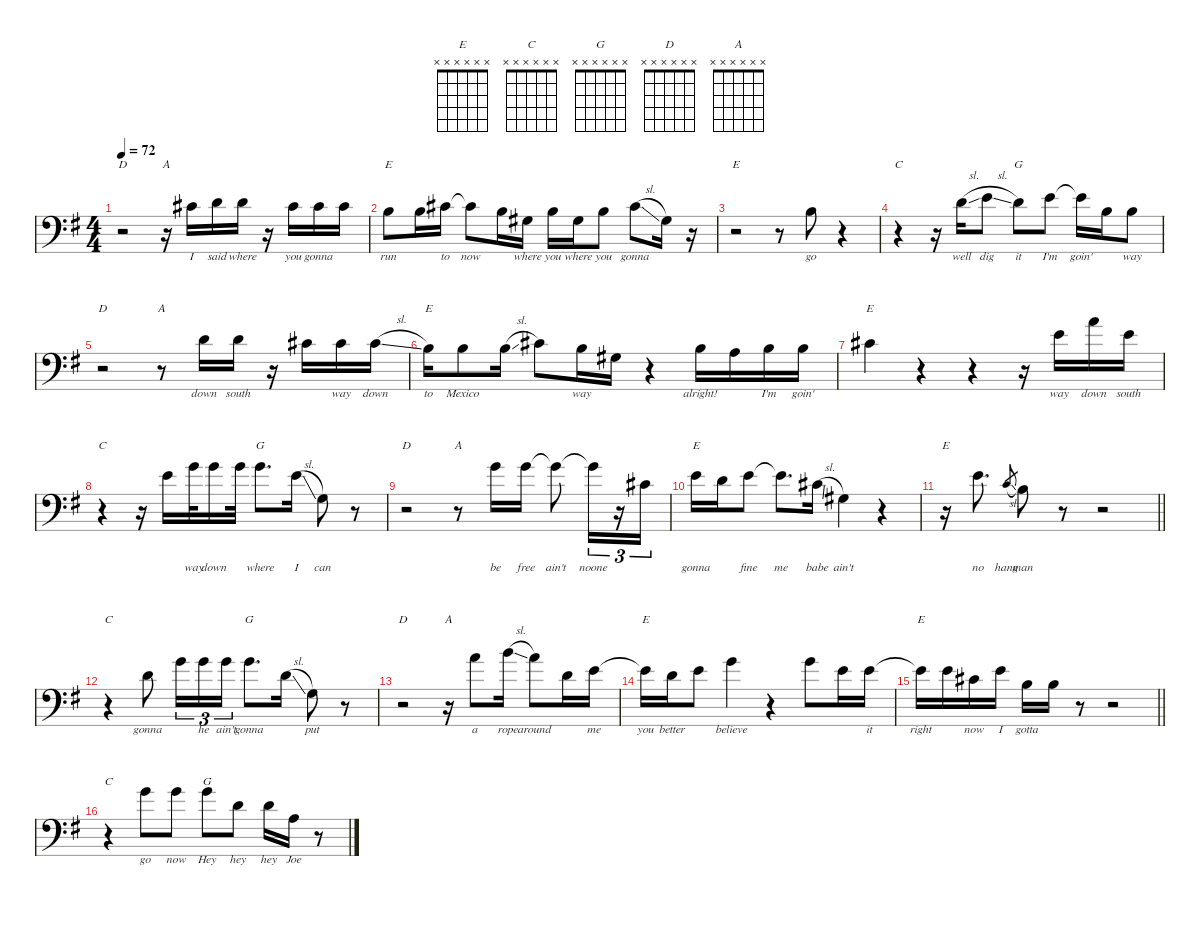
\defaultSystemsLayout 4
\hideDynamics
\bracketExtendMode nobrackets
\singleTrackTrackNamePolicy hidden
\multiTrackTrackNamePolicy hidden
\otherSystemsTrackNameOrientation horizontal
\track ("Voice" "bn.") {mute instrument bassoon}
\staff {score}
\tuning (E4 B3 G3 D3 A2 E2)
\chord ("E" x x x x x x)
\chord ("C" x x x x x x)
\chord ("G" x x x x x x)
\chord ("D" x x x x x x)
\chord ("A" x x x x x x)
\ts (4 4)
\tempo 72
\clef f4
\ks g
r.2{ch "D" dy ff beam Down} r.16{ch "A" beam Down} 6.3{acc #}.16{lyrics (0 "I") lyrics (1 "") lyrics (2 "") lyrics (3 "") lyrics (4 "") beam Down} 7.3{acc forcenatural}.16{lyrics (0 "said") lyrics (1 "") lyrics (2 "") lyrics (3 "") lyrics (4 "") beam Down} 7.3{acc forcenatural}.16{lyrics (0 "where") lyrics (1 "") lyrics (2 "") lyrics (3 "") lyrics (4 "") beam Down} r.16{beam Down} 6.3{acc #}.16{lyrics (0 "you") lyrics (1 "") lyrics (2 "") lyrics (3 "") lyrics (4 "") beam Down} 6.3{acc #}.16{lyrics (0 "gonna") lyrics (1 "") lyrics (2 "") lyrics (3 "") lyrics (4 "") beam Down} 6.3{acc #}.16{beam Down} |
4.3{acc forcenatural}.8{ch "E" lyrics (0 "run") lyrics (1 "") lyrics (2 "") lyrics (3 "") lyrics (4 "") beam Down} 4.3{acc forcenatural}.16{beam Down} 6.3{acc #}.16{lyrics (0 "to") lyrics (1 "") lyrics (2 "") lyrics (3 "") lyrics (4 "") beam Down} 6.3{t acc #}.8{lyrics (0 "now") lyrics (1 "") lyrics (2 "") lyrics (3 "") lyrics (4 "") beam Down} 9.4{acc forcenatural}.16{beam Down} 6.4{acc #}.16{lyrics (0 "where") lyrics (1 "") lyrics (2 "") lyrics (3 "") lyrics (4 "") beam Down} 9.4{acc forcenatural}.16{lyrics (0 "you") lyrics (1 "") lyrics (2 "") lyrics (3 "") lyrics (4 "") beam Down} 6.4{acc #}.16{lyrics (0 "where") lyrics (1 "") lyrics (2 "") lyrics (3 "") lyrics (4 "") beam Down} 9.4{acc forcenatural}.8{lyrics (0 "you") lyrics (1 "") lyrics (2 "") lyrics (3 "") lyrics (4 "") beam Down} 6.3{sl acc #}.8{lyrics (0 "gonna") lyrics (1 "") lyrics (2 "") lyrics (3 "") lyrics (4 "") beam Down} 1.3{acc #}.16{beam Down} r.16{beam Down} |
r.2{ch "E" beam Down} r.8{beam Down} 4.3{acc forcenatural}.8{lyrics (0 "go") lyrics (1 "") lyrics (2 "") lyrics (3 "") lyrics (4 "") beam Down} r.4{beam Down} |
r.4{ch "C" beam Down} r.16{beam Down} 7.3{sl acc forcenatural}.16{lyrics (0 "well") lyrics (1 "") lyrics (2 "") lyrics (3 "") lyrics (4 "") beam Down} 9.3{sl acc forcenatural}.8{lyrics (0 "dig") lyrics (1 "") lyrics (2 "") lyrics (3 "") lyrics (4 "") beam Down} 7.3{acc forcenatural}.8{ch "G" lyrics (0 "it") lyrics (1 "") lyrics (2 "") lyrics (3 "") lyrics (4 "") beam Down} 9.3{acc forcenatural}.8{lyrics (0 "I'm") lyrics (1 "") lyrics (2 "") lyrics (3 "") lyrics (4 "") beam Down} 9.3{t acc forcenatural}.16{lyrics (0 "goin'") lyrics (1 "") lyrics (2 "") lyrics (3 "") lyrics (4 "") beam Down} 9.4{acc forcenatural}.16{beam Down} 9.4{acc forcenatural}.8{lyrics (0 "way") lyrics (1 "") lyrics (2 "") lyrics (3 "") lyrics (4 "") beam Down} |
r.2{ch "D" beam Down} r.8{ch "A" beam Down} 7.3{acc forcenatural}.16{lyrics (0 "down") lyrics (1 "") lyrics (2 "") lyrics (3 "") lyrics (4 "") beam Down} 7.3{acc forcenatural}.16{lyrics (0 "south") lyrics (1 "") lyrics (2 "") lyrics (3 "") lyrics (4 "") beam Down} r.16{beam Down} 6.3{acc #}.16{beam Down} 6.3{acc #}.16{lyrics (0 "way") lyrics (1 "") lyrics (2 "") lyrics (3 "") lyrics (4 "") beam Down} 6.3{sl acc #}.16{lyrics (0 "down") lyrics (1 "") lyrics (2 "") lyrics (3 "") lyrics (4 "") beam Down} |
4.3{acc forcenatural}.16{ch "E" lyrics (0 "to") lyrics (1 "") lyrics (2 "") lyrics (3 "") lyrics (4 "") beam Down} 4.3{acc forcenatural}.8{lyrics (0 "Mexico") lyrics (1 "") lyrics (2 "") lyrics (3 "") lyrics (4 "") beam Down} 4.3{sl acc forcenatural}.16{beam Down} 6.3{acc #}.8{beam Down} 4.3{acc forcenatural}.16{lyrics (0 "way") lyrics (1 "") lyrics (2 "") lyrics (3 "") lyrics (4 "") beam Down} 6.4{acc #}.16{beam Down} r.4{beam Down} 4.3{acc forcenatural}.16{lyrics (0 "alright!") lyrics (1 "") lyrics (2 "") lyrics (3 "") lyrics (4 "") beam Down} 7.4{acc forcenatural}.16{beam Down} 4.3{acc forcenatural}.16{lyrics (0 "I'm") lyrics (1 "") lyrics (2 "") lyrics (3 "") lyrics (4 "") beam Down} 4.3{acc forcenatural}.16{lyrics (0 "goin'") lyrics (1 "") lyrics (2 "") lyrics (3 "") lyrics (4 "") beam Down} |
6.3{acc #}.4{ch "E" beam Down} r.4{beam Down} r.4{beam Down} r.16{beam Down} 9.3{acc forcenatural}.16{lyrics (0 "way") lyrics (1 "") lyrics (2 "") lyrics (3 "") lyrics (4 "") beam Down} 14.3{acc forcenatural}.16{lyrics (0 "down") lyrics (1 "") lyrics (2 "") lyrics (3 "") lyrics (4 "") beam Down} 9.3{acc forcenatural}.16{lyrics (0 "south") lyrics (1 "") lyrics (2 "") lyrics (3 "") lyrics (4 "") beam Down} |
r.4{ch "C" beam Down} r.16{beam Down} 9.3{acc forcenatural}.16{beam Down} 12.3{acc forcenatural}.32{lyrics (0 "way") lyrics (1 "") lyrics (2 "") lyrics (3 "") lyrics (4 "") beam Down} 12.3{acc forcenatural}.16{lyrics (0 "down") lyrics (1 "") lyrics (2 "") lyrics (3 "") lyrics (4 "") beam Down} 12.3{acc forcenatural}.32{beam Down} 12.3{acc forcenatural}.8{d ch "G" lyrics (0 "where") lyrics (1 "") lyrics (2 "") lyrics (3 "") lyrics (4 "") beam Down} 9.3{sl acc forcenatural}.16{lyrics (0 "I") lyrics (1 "") lyrics (2 "") lyrics (3 "") lyrics (4 "") beam Down} 0.3{acc forcenatural}.8{lyrics (0 "can") lyrics (1 "") lyrics (2 "") lyrics (3 "") lyrics (4 "") beam Down} r.8{beam Down} |
r.2{ch "D" beam Down} r.8{ch "A" beam Down} 12.3{acc forcenatural}.16{lyrics (0 "be") lyrics (1 "") lyrics (2 "") lyrics (3 "") lyrics (4 "") beam Down} 12.3{acc forcenatural}.16{lyrics (0 "free") lyrics (1 "") lyrics (2 "") lyrics (3 "") lyrics (4 "") beam Down} 12.3{t acc forcenatural}.8{lyrics (0 "ain't") lyrics (1 "") lyrics (2 "") lyrics (3 "") lyrics (4 "") beam Down} 12.3{t acc forcenatural}.16{tu (3 2) lyrics (0 "noone") lyrics (1 "") lyrics (2 "") lyrics (3 "") lyrics (4 "") beam Down} r.16{tu (3 2) beam Down} 6.3{acc #}.16{tu (3 2) beam Down} |
9.3{acc forcenatural}.16{ch "E" lyrics (0 "gonna") lyrics (1 "") lyrics (2 "") lyrics (3 "") lyrics (4 "") beam Down} 7.3{acc forcenatural}.16{beam Down} 9.3{acc forcenatural}.8{lyrics (0 "fine") lyrics (1 "") lyrics (2 "") lyrics (3 "") lyrics (4 "") beam Down} 9.3{t acc forcenatural}.8{d lyrics (0 "me") lyrics (1 "") lyrics (2 "") lyrics (3 "") lyrics (4 "") beam Down} 6.3{sl acc #}.16{lyrics (0 "babe") lyrics (1 "") lyrics (2 "") lyrics (3 "") lyrics (4 "") beam Down} 1.3{acc #}.4{lyrics (0 "ain't") lyrics (1 "") lyrics (2 "") lyrics (3 "") lyrics (4 "") beam Down} r.4{beam Down} |
\barLineRight lightlight
r.16{ch "E" beam Down} 9.3{acc forcenatural}.8{d lyrics (0 "no") lyrics (1 "") lyrics (2 "") lyrics (3 "") lyrics (4 "") beam Down} 10.4{sl acc forcenatural}.8{lyrics (0 "hang") lyrics (1 "") lyrics (2 "") lyrics (3 "") lyrics (4 "") gr dy mf beam Up} 9.4{acc forcenatural}.8{lyrics (0 "man") lyrics (1 "") lyrics (2 "") lyrics (3 "") lyrics (4 "") dy ff beam Down} r.8{beam Down} r.2{beam Down} |
r.4{ch "C" beam Down} 7.3{acc forcenatural}.8{lyrics (0 "gonna") lyrics (1 "") lyrics (2 "") lyrics (3 "") lyrics (4 "") beam Down} 12.3{acc forcenatural}.16{tu (3 2) beam Down} 12.3{acc forcenatural}.16{tu (3 2) lyrics (0 "he") lyrics (1 "") lyrics (2 "") lyrics (3 "") lyrics (4 "") beam Down} 12.3{acc forcenatural}.16{tu (3 2) lyrics (0 "ain't") lyrics (1 "") lyrics (2 "") lyrics (3 "") lyrics (4 "") beam Down} 12.3{acc forcenatural}.8{d ch "G" lyrics (0 "gonna") lyrics (1 "") lyrics (2 "") lyrics (3 "") lyrics (4 "") beam Down} 7.3{sl acc forcenatural}.16{beam Down} 0.3{acc forcenatural}.8{lyrics (0 "put") lyrics (1 "") lyrics (2 "") lyrics (3 "") lyrics (4 "") beam Down} r.8{beam Down} |
r.2{ch "D" beam Down} r.16{ch "A" beam Down} 14.3{acc forcenatural}.8{lyrics (0 "a") lyrics (1 "") lyrics (2 "") lyrics (3 "") lyrics (4 "") beam Down} 16.3{sl acc forcenatural}.16{lyrics (0 "rope") lyrics (1 "") lyrics (2 "") lyrics (3 "") lyrics (4 "") beam Down} 14.3{acc forcenatural}.8{lyrics (0 "around") lyrics (1 "") lyrics (2 "") lyrics (3 "") lyrics (4 "") beam Down} 7.3{acc forcenatural}.16{beam Down} 9.3{acc forcenatural}.16{lyrics (0 "me") lyrics (1 "") lyrics (2 "") lyrics (3 "") lyrics (4 "") beam Down} |
9.3{t acc forcenatural}.16{ch "E" lyrics (0 "you") lyrics (1 "") lyrics (2 "") lyrics (3 "") lyrics (4 "") beam Down} 7.3{acc forcenatural}.16{lyrics (0 "better") lyrics (1 "") lyrics (2 "") lyrics (3 "") lyrics (4 "") beam Down} 9.3{acc forcenatural}.8{beam Down} 12.3{acc forcenatural}.4{lyrics (0 "believe") lyrics (1 "") lyrics (2 "") lyrics (3 "") lyrics (4 "") beam Down} r.4{beam Down} 12.3{acc forcenatural}.8{beam Down} 9.3{acc forcenatural}.16{beam Down} 9.3{acc forcenatural}.16{lyrics (0 "it") lyrics (1 "") lyrics (2 "") lyrics (3 "") lyrics (4 "") beam Down} |
\barLineRight lightlight
9.3{t acc forcenatural}.16{ch "E" lyrics (0 "right") lyrics (1 "") lyrics (2 "") lyrics (3 "") lyrics (4 "") beam Down} 9.3{acc forcenatural}.16{beam Down} 6.3{acc #}.16{lyrics (0 "now") lyrics (1 "") lyrics (2 "") lyrics (3 "") lyrics (4 "") beam Down} 9.3{acc forcenatural}.16{lyrics (0 "I") lyrics (1 "") lyrics (2 "") lyrics (3 "") lyrics (4 "") beam Down} 4.3{acc forcenatural}.16{lyrics (0 "gotta") lyrics (1 "") lyrics (2 "") lyrics (3 "") lyrics (4 "") beam Down} 4.3{acc forcenatural}.16{beam Down} r.8{beam Down} r.2{beam Down} |
r.4{ch "C" beam Down} 12.3{acc forcenatural}.8{lyrics (0 "go") lyrics (1 "") lyrics (2 "") lyrics (3 "") lyrics (4 "") beam Down} 12.3{acc forcenatural}.8{lyrics (0 "now") lyrics (1 "") lyrics (2 "") lyrics (3 "") lyrics (4 "") beam Down} 12.3{acc forcenatural}.8{ch "G" lyrics (0 "Hey") lyrics (1 "") lyrics (2 "") lyrics (3 "") lyrics (4 "") beam Down} 7.3{acc forcenatural}.8{lyrics (0 "hey") lyrics (1 "") lyrics (2 "") lyrics (3 "") lyrics (4 "") beam Down} 7.3{acc forcenatural}.16{lyrics (0 "hey") lyrics (1 "") lyrics (2 "") lyrics (3 "") lyrics (4 "") beam Down} 7.4{acc forcenatural}.16{lyrics (0 "Joe") lyrics (1 "") lyrics (2 "") lyrics (3 "") lyrics (4 "") beam Down} r.8{beam Down}
